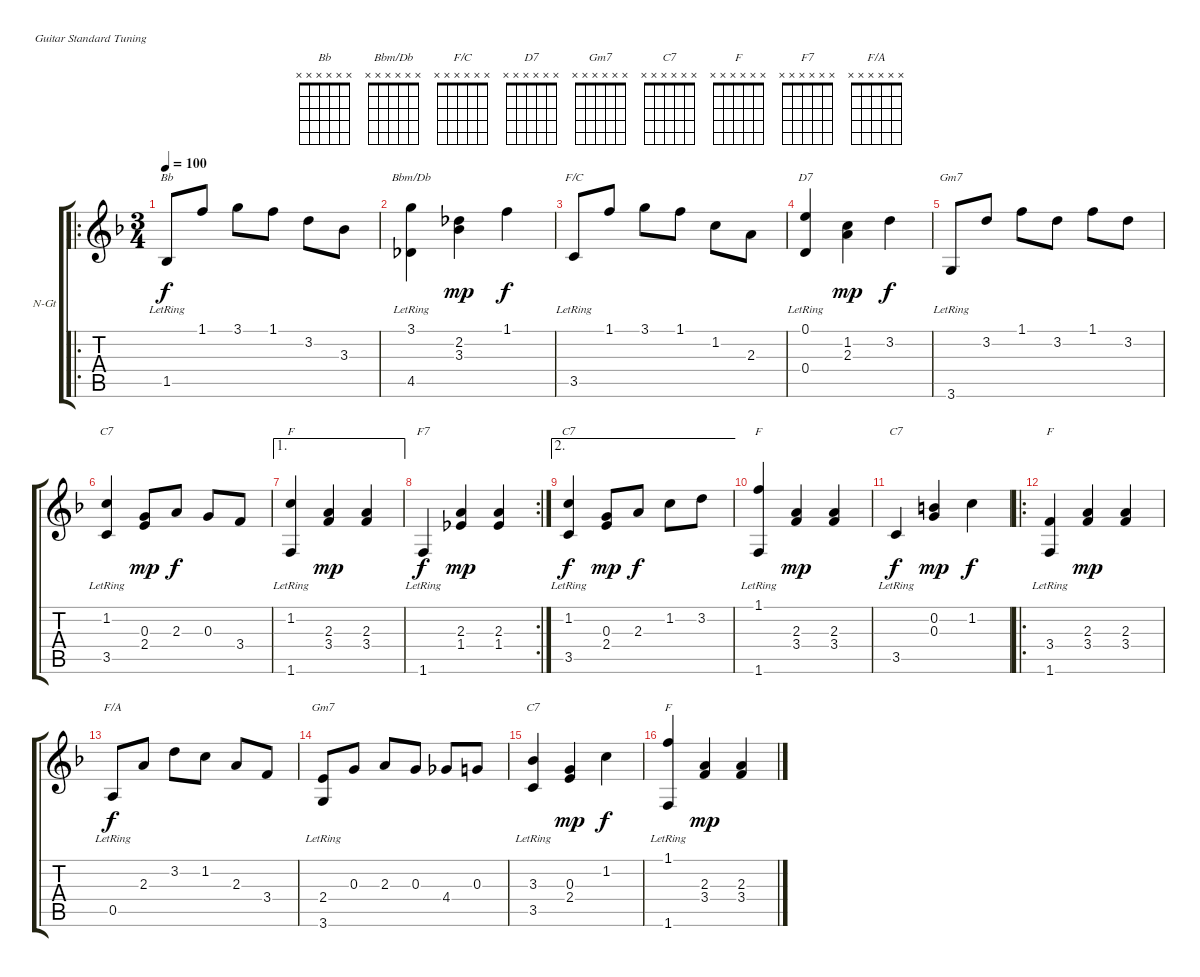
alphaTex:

\bracketExtendMode groupsimilarinstruments
\firstSystemTrackNameOrientation horizontal
\otherSystemsTrackNameOrientation horizontal
\track ("Violão de Nylon" "N-Gt") {instrument acousticguitarnylon}
\staff {score tabs}
\tuning (E4 B3 G3 D3 A2 E2)
\chord ("Bb" x x x x x x)
\chord ("Bbm/Db" x x x x x x)
\chord ("F/C" x x x x x x)
\chord ("D7" x x x x x x)
\chord ("Gm7" x x x x x x)
\chord ("C7" x x x x x x)
\chord ("F" x x x x x x)
\chord ("F7" x x x x x x)
\chord ("F/A" x x x x x x)
\ro
\ts (3 4)
\tempo 100
\clef g2
\ks f
1.5{lr}.8{ch "Bb" dy f instrument acousticguitarnylon} 1.1.8 3.1.8 1.1.8 3.2.8 3.3.8 |
(3.1{lr} 4.5{lr}).4{ch "Bbm/Db"} (2.2 3.3).4{dy mp} 1.1.4{dy f} |
3.5{lr}.8{ch "F/C"} 1.1.8 3.1.8 1.1.8 1.2.8 2.3.8 |
(0.1 0.4{lr}).4{ch "D7"} (1.2 2.3).4{dy mp} 3.2.4{dy f} |
3.6{lr}.8{ch "Gm7"} 3.2.8 1.1.8 3.2.8 1.1.8 3.2.8 |
(1.2 3.5{lr}).4{ch "C7"} (0.3 2.4).8{dy mp} 2.3.8{dy f} 0.3.8 3.4.8 |
\ae 1
(1.2 1.6{lr}).4{ch "F"} (2.3 3.4).4{dy mp} (2.3 3.4).4 |
\rc 2
1.6{lr}.4{ch "F7" dy f} (2.3 1.4).4{dy mp} (2.3 1.4).4 |
\ae 2
(1.2 3.5{lr}).4{ch "C7" dy f} (0.3 2.4).8{dy mp} 2.3.8{dy f} 1.2.8 3.2.8 |
(1.1 1.6{lr}).4{ch "F"} (2.3 3.4).4{dy mp} (2.3 3.4).4 |
3.5{lr}.4{ch "C7" dy f} (0.2 0.3).4{dy mp} 1.2.4{dy f} |
\ro
(3.4 1.6{lr}).4{ch "F"} (2.3 3.4).4{dy mp} (2.3 3.4).4 |
0.5{lr}.8{ch "F/A" dy f} 2.3.8 3.2.8 1.2.8 2.3.8 3.4.8 |
(2.4 3.6{lr}).8{ch "Gm7"} 0.3.8 2.3.8 0.3.8 4.4.8 0.3.8 |
(3.3 3.5{lr}).4{ch "C7"} (0.3 2.4).4{dy mp} 1.2.4{dy f} |
(1.1 1.6{lr}).4{ch "F"} (2.3 3.4).4{dy mp} (2.3 3.4).4
